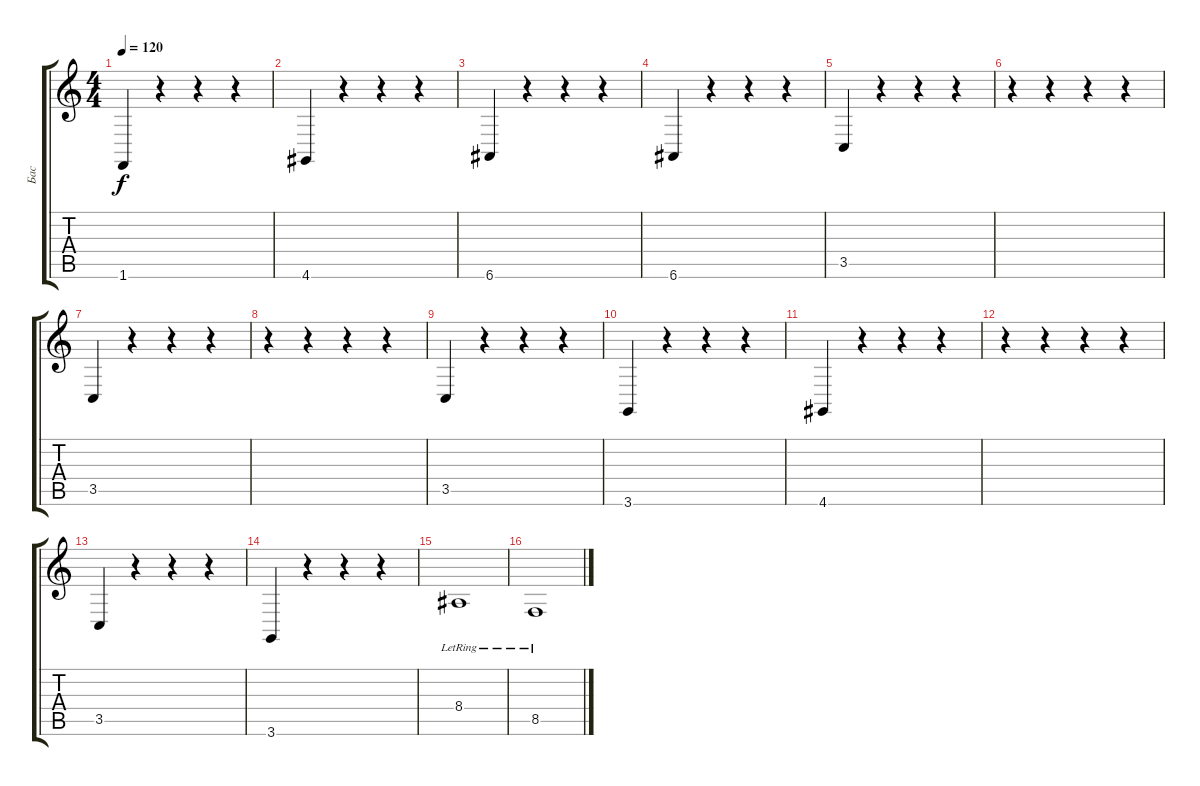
\track ("Бас" "Бас") {instrument orchestralharp}
\staff {score tabs}
\tuning (E4 B3 G3 D3 A2 E2) {hide}
\ts (4 4)
\tempo 120
\clef g2
\ks c
1.6.4{dy f} r.4 r.4 r.4 |
4.6.4 r.4 r.4 r.4 |
6.6.4 r.4 r.4 r.4 |
6.6.4 r.4 r.4 r.4 |
3.5.4 r.4 r.4 r.4 |
r.4 r.4 r.4 r.4 |
3.5.4 r.4 r.4 r.4 |
r.4 r.4 r.4 r.4 |
3.5.4 r.4 r.4 r.4 |
3.6.4 r.4 r.4 r.4 |
4.6.4 r.4 r.4 r.4 |
r.4 r.4 r.4 r.4 |
3.5.4 r.4 r.4 r.4 |
3.6.4 r.4 r.4 r.4 |
8.4{lr}.1 |
8.5{lr}.1
